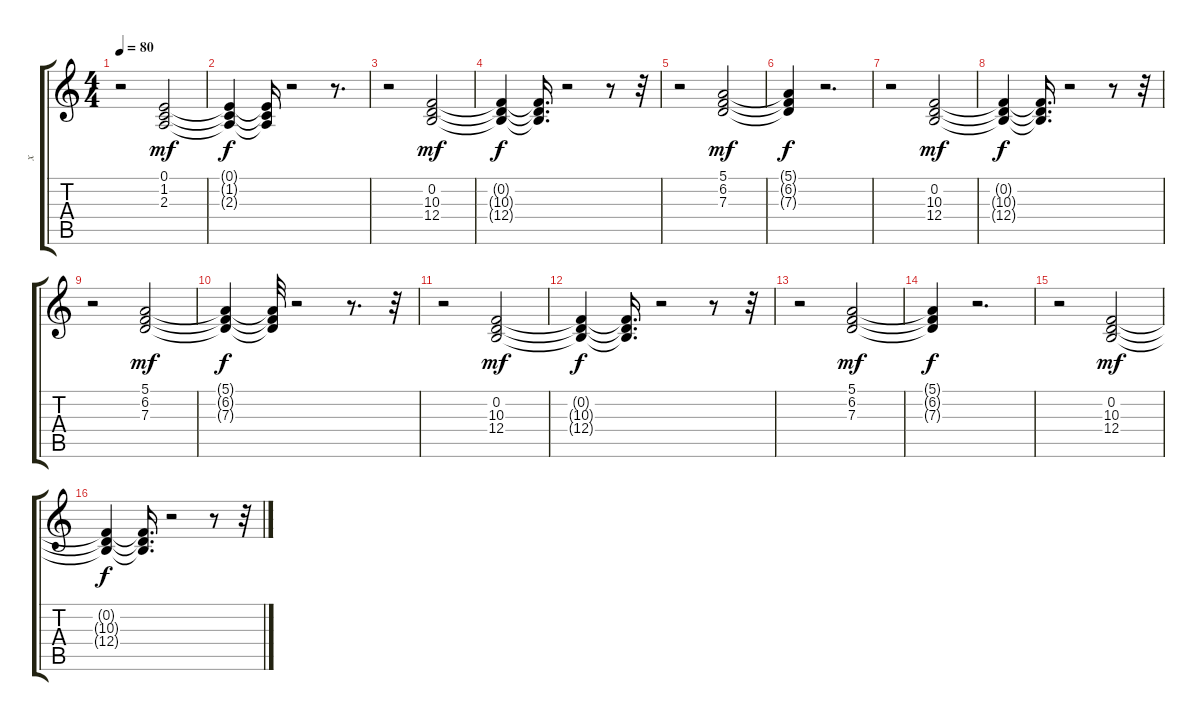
\track ("x       " "x       ") {instrument pad6metallic}
\staff {score tabs}
\tuning (E4 B3 G3 D3 A2 E2) {hide}
\ts (4 4)
\tempo 80
\clef g2
\ks c
r.2{dy f} (0.1 1.2 2.3).2{dy mf} |
(0.1{t} 1.2{t} 2.3{t}).4{dy f} (0.1{t} 1.2{t} 2.3{t}).16 r.2 r.8{d} |
r.2 (0.2 10.3 12.4).2{dy mf} |
(0.2{t} 10.3{t} 12.4{t}).4{dy f} (0.2{t} 10.3{t} 12.4{t}).16{d} r.2 r.8 r.32 |
r.2 (5.1 6.2 7.3).2{dy mf} |
(5.1{t} 6.2{t} 7.3{t}).4{dy f} r.2{d} |
r.2 (0.2 10.3 12.4).2{dy mf} |
(0.2{t} 10.3{t} 12.4{t}).4{dy f} (0.2{t} 10.3{t} 12.4{t}).16{d} r.2 r.8 r.32 |
r.2 (5.1 6.2 7.3).2{dy mf} |
(5.1{t} 6.2{t} 7.3{t}).4{dy f} (5.1{t} 6.2{t} 7.3{t}).32 r.2 r.8{d} r.32 |
r.2 (0.2 10.3 12.4).2{dy mf} |
(0.2{t} 10.3{t} 12.4{t}).4{dy f} (0.2{t} 10.3{t} 12.4{t}).16{d} r.2 r.8 r.32 |
r.2 (5.1 6.2 7.3).2{dy mf} |
(5.1{t} 6.2{t} 7.3{t}).4{dy f} r.2{d} |
r.2 (0.2 10.3 12.4).2{dy mf} |
(0.2{t} 10.3{t} 12.4{t}).4{dy f} (0.2{t} 10.3{t} 12.4{t}).16{d} r.2 r.8 r.32
